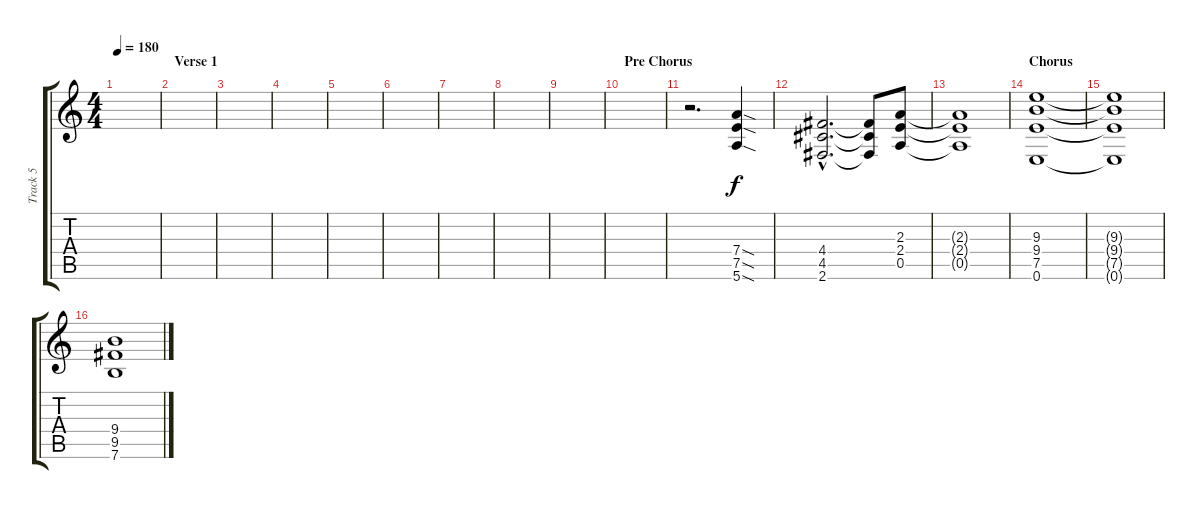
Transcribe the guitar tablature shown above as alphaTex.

\track ("Track 5" "Track 5") {instrument distortionguitar}
\staff {score tabs}
\tuning (E4 B3 G3 D3 A2 E2) {hide}
\ts (4 4)
\tempo 180
\clef g2
\ks c
|
\section ("" "Verse 1")
|
|
|
|
|
|
|
|
\section ("" "Pre Chorus")
|
r.2{d} (7.4{sod} 7.5{sod} 5.6{sod}).4 |
(4.4{hac} 4.5{hac} 2.6{hac}).2{d} (4.4{t} 4.5{t} 2.6{t}).8 (2.3 2.4 0.5).8 |
(2.3{t} 2.4{t} 0.5{t}).1 |
\section ("" "Chorus")
(9.3 9.4 7.5 0.6).1 |
(9.3{t} 9.4{t} 7.5{t} 0.6{t}).1 |
(9.4 9.5 7.6).1
